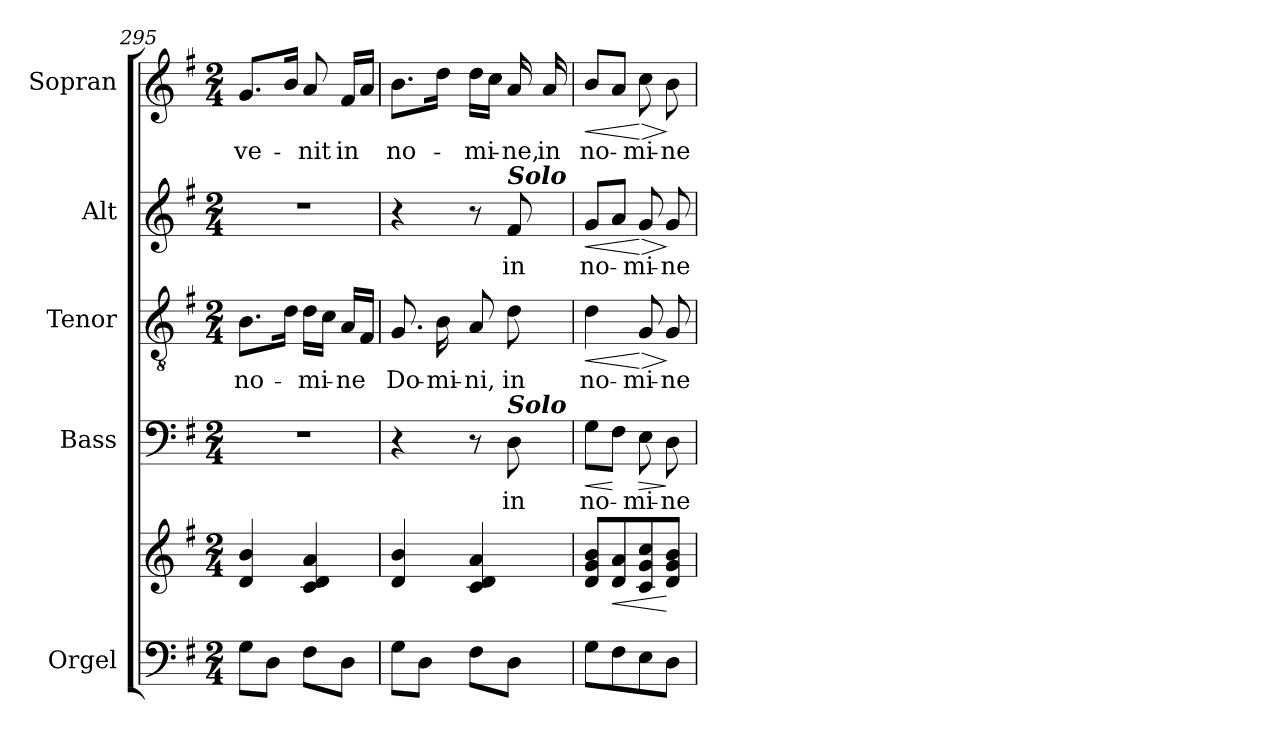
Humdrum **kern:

**kern	**kern	**dynam	**kern	**text	**dynam	**kern	**text	**dynam	**kern	**text	**dynam	**kern	**text	**dynam
*part5	*part5	*part5	*part4	*part4	*part4	*part3	*part3	*part3	*part2	*part2	*part2	*part1	*part1	*part1
*staff6	*staff5	*staff5/6	*staff4	*staff4	*staff4	*staff3	*staff3	*staff3	*staff2	*staff2	*staff2	*staff1	*staff1	*staff1
*I"Orgel	*	*	*I"Bass	*	*	*I"Tenor	*	*	*I"Alt	*	*	*I"Sopran	*	*
*I'Org.	*	*	*I'B.	*	*	*I'T.	*	*	*I'A.	*	*	*I'S.	*	*
*clefF4	*clefG2	*	*clefF4	*	*	*clefGv2	*	*	*clefG2	*	*	*clefG2	*	*
*k[f#]	*k[f#]	*	*k[f#]	*	*	*k[f#]	*	*	*k[f#]	*	*	*k[f#]	*	*
*G:	*G:	*	*G:	*	*	*G:	*	*	*G:	*	*	*G:	*	*
*M2/4	*M2/4	*	*M2/4	*	*	*M2/4	*	*	*M2/4	*	*	*M2/4	*	*
=295	=295	=295	=295	=295	=295	=295	=295	=295	=295	=295	=295	=295	=295	=295
!	!	!	!	!	!	!	!LO:LY:b	!	!	!	!	!	!LO:LY:b	!
8G\L	4d/ 4b/	.	2r	.	.	8.B\L	no-	.	2r	.	.	8.g/L	ve-	.
8D\J	.	.	.	.	.	.	.	.	.	.	.	.	.	.
.	.	.	.	.	.	16d\Jk	.	.	.	.	.	16b/Jk	.	.
!	!	!	!	!	!	!	!LO:LY:b	!	!	!	!	!	!LO:LY:b	!
8F#\L	4c/ 4d/ 4a/	.	.	.	.	16d\LL	-mi-	.	.	.	.	8a/	-nit	.
.	.	.	.	.	.	16c\JJ	.	.	.	.	.	.	.	.
!	!	!	!	!	!	!	!LO:LY:b	!	!	!	!	!	!LO:LY:b	!
8D\J	.	.	.	.	.	16A/LL	-ne	.	.	.	.	16f#/LL	in	.
.	.	.	.	.	.	16F#/JJ	.	.	.	.	.	16a/JJ	.	.
=296	=296	=296	=296	=296	=296	=296	=296	=296	=296	=296	=296	=296	=296	=296
!	!	!	!	!	!	!	!LO:LY:b	!	!	!	!	!	!LO:LY:b	!
8G\L	4d/ 4b/	.	4r	.	.	8.G/	Do-	.	4r	.	.	8.b\L	no-	.
8D\J	.	.	.	.	.	.	.	.	.	.	.	.	.	.
!	!	!	!	!	!	!	!LO:LY:b	!	!	!	!	!	!	!
.	.	.	.	.	.	16B\	-mi-	.	.	.	.	16dd\Jk	.	.
!	!	!	!	!	!	!	!LO:LY:b	!	!	!	!	!	!LO:LY:b	!
8F#\L	4c/ 4d/ 4a/	.	8r	.	.	8A/	-ni,	.	8r	.	.	16dd\LL	-mi-	.
.	.	.	.	.	.	.	.	.	.	.	.	16cc\JJ	.	.
!	!	!	!	!	!	!	!	!	!LO:TX:a:Bi:t=Solo	!	!	!	!	!
!	!	!	!LO:TX:a:Bi:t=Solo	!	!	!	!	!	!	!	!	!	!	!
!	!	!	!	!LO:LY:b	!	!	!LO:LY:b	!	!	!LO:LY:b	!	!	!LO:LY:b	!
8D\J	.	.	8D\	in	.	8d\	in	.	8f#/	in	.	16a/	-ne,	.
!	!	!	!	!	!	!	!	!	!	!	!	!	!LO:LY:b	!
.	.	.	.	.	.	.	.	.	.	.	.	16a/	in	.
=297	=297	=297	=297	=297	=297	=297	=297	=297	=297	=297	=297	=297	=297	=297
!	!	!	!	!LO:LY:b	!LO:HP:b	!	!LO:LY:b	!LO:HP:b	!	!LO:LY:b	!LO:HP:b	!	!LO:LY:b	!LO:HP:b
8G\L	8d/ 8g/ 8b/L	.	8G\L	no-	<	4d\	no-	<	8g/L	no-	<	8b/L	no-	<
!	!	!LO:HP:b	!	!	!	!	!	!	!	!	!	!	!	!
8F#\	8d/ 8a/	<	8F#\J	.	[	.	.	.	8a/J	.	.	8a/J	.	.
!	!	!	!	!LO:LY:b	!LO:HP:b	!	!LO:LY:b	!LO:HP:n=1:b	!	!LO:LY:b	!LO:HP:n=1:b	!	!LO:LY:b	!LO:HP:n=1:b
8E\	8c/ 8g/ 8cc/	.	8E\	-mi-	>	8G/	-mi-	[ >	8g/	-mi-	[ >	8cc\	-mi-	[ >
!	!	!	!	!LO:LY:b	!	!	!LO:LY:b	!	!	!LO:LY:b	!	!	!LO:LY:b	!
8D\J	8d/ 8g/ 8b/J	[	8D\	-ne	]	8G/	-ne	]	8g/	-ne	]	8b\	-ne	]
=	=	=	=	=	=	=	=	=	=	=	=	=	=	=
*-	*-	*-	*-	*-	*-	*-	*-	*-	*-	*-	*-	*-	*-	*-
